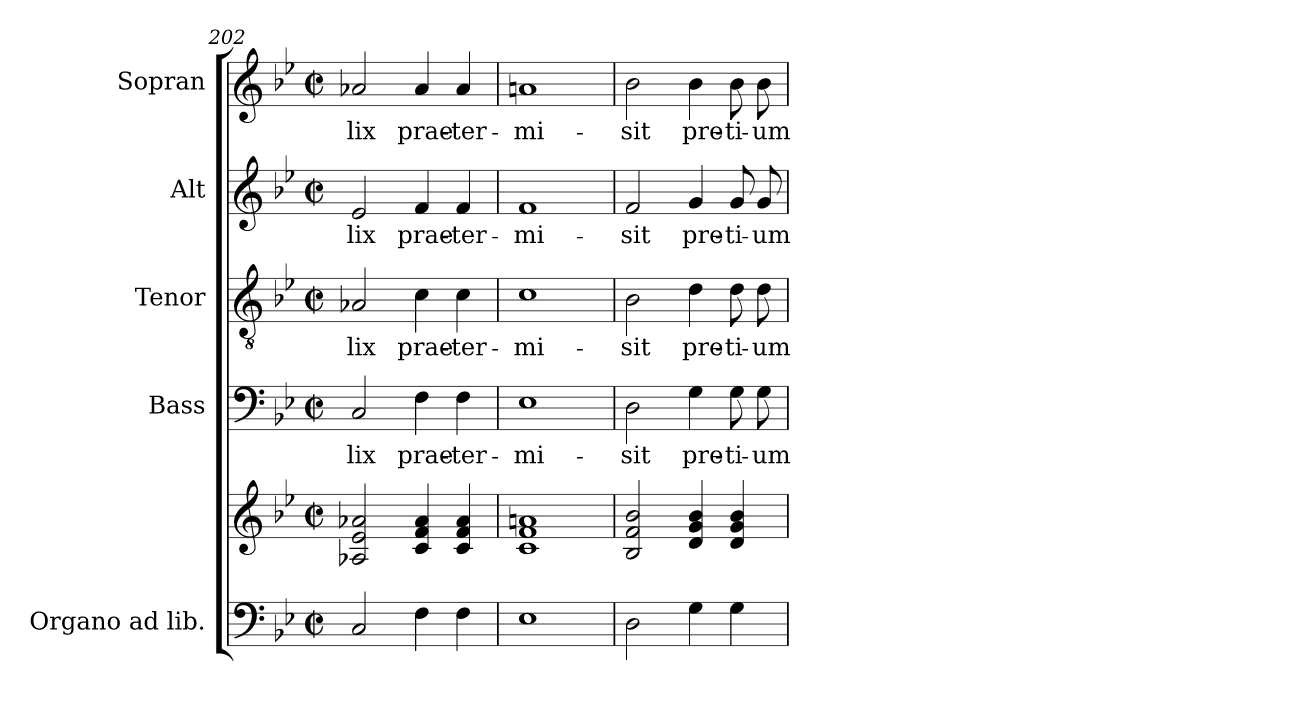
**kern	**kern	**kern	**text	**kern	**text	**kern	**text	**kern	**text
*part5	*part5	*part4	*part4	*part3	*part3	*part2	*part2	*part1	*part1
*staff6	*staff5	*staff4	*staff4	*staff3	*staff3	*staff2	*staff2	*staff1	*staff1
*I"Organo ad lib.	*	*I"Bass	*	*I"Tenor	*	*I"Alt	*	*I"Sopran	*
*	*	*I'B.	*	*I'T.	*	*I'A.	*	*I'S.	*
*clefF4	*clefG2	*clefF4	*	*clefGv2	*	*clefG2	*	*clefG2	*
*k[b-e-]	*k[b-e-]	*k[b-e-]	*	*k[b-e-]	*	*k[b-e-]	*	*k[b-e-]	*
*B-:	*B-:	*B-:	*	*B-:	*	*B-:	*	*B-:	*
*M2/2	*M2/2	*M2/2	*	*M2/2	*	*M2/2	*	*M2/2	*
*met(c|)	*met(c|)	*met(c|)	*	*met(c|)	*	*met(c|)	*	*met(c|)	*
=202	=202	=202	=202	=202	=202	=202	=202	=202	=202
!	!	!	!LO:LY:b	!	!LO:LY:b	!	!LO:LY:b	!	!LO:LY:b
2C/	2A-X/ 2e-/ 2a-X/	2C/	-lix	2A-X/	-lix	2e-/	-lix	2a-X/	-lix
!	!	!	!LO:LY:b	!	!LO:LY:b	!	!LO:LY:b	!	!LO:LY:b
4F\	4c/ 4f/ 4a-/	4F\	prae-	4c\	prae-	4f/	prae-	4a-/	prae-
!	!	!	!LO:LY:b	!	!LO:LY:b	!	!LO:LY:b	!	!LO:LY:b
4F\	4c/ 4f/ 4a-/	4F\	-ter-	4c\	-ter-	4f/	-ter-	4a-/	-ter-
=203	=203	=203	=203	=203	=203	=203	=203	=203	=203
!	!	!	!LO:LY:b	!	!LO:LY:b	!	!LO:LY:b	!	!LO:LY:b
1E-	1c 1f 1an	1E-	-mi-	1c	-mi-	1f	-mi-	1an	-mi-
=204	=204	=204	=204	=204	=204	=204	=204	=204	=204
!	!	!	!LO:LY:b	!	!LO:LY:b	!	!LO:LY:b	!	!LO:LY:b
2D\	2B-/ 2f/ 2b-/	2D\	-sit	2B-\	-sit	2f/	-sit	2b-\	-sit
!	!	!	!LO:LY:b	!	!LO:LY:b	!	!LO:LY:b	!	!LO:LY:b
4G\	4d/ 4g/ 4b-/	4G\	pre-	4d\	pre-	4g/	pre-	4b-\	pre-
!	!	!	!LO:LY:b	!	!LO:LY:b	!	!LO:LY:b	!	!LO:LY:b
4G\	4d/ 4g/ 4b-/	8G\	-ti-	8d\	-ti-	8g/	-ti-	8b-\	-ti-
!	!	!	!LO:LY:b	!	!LO:LY:b	!	!LO:LY:b	!	!LO:LY:b
.	.	8G\	-um	8d\	-um	8g/	-um	8b-\	-um
=	=	=	=	=	=	=	=	=	=
*-	*-	*-	*-	*-	*-	*-	*-	*-	*-
